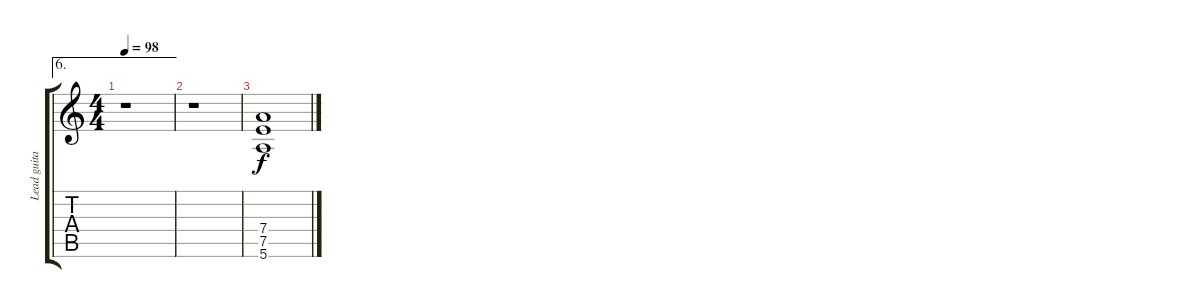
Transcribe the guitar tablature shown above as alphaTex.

\track ("Lead guitar" "Lead guita") {instrument overdrivenguitar}
\staff {score tabs}
\tuning (E4 B3 G3 D3 A2 E2) {hide}
\ae 6
\ts (4 4)
\tempo 98
\clef g2
\ks c
r.1{dy f} |
r.1 |
(7.4 7.5 5.6).1
